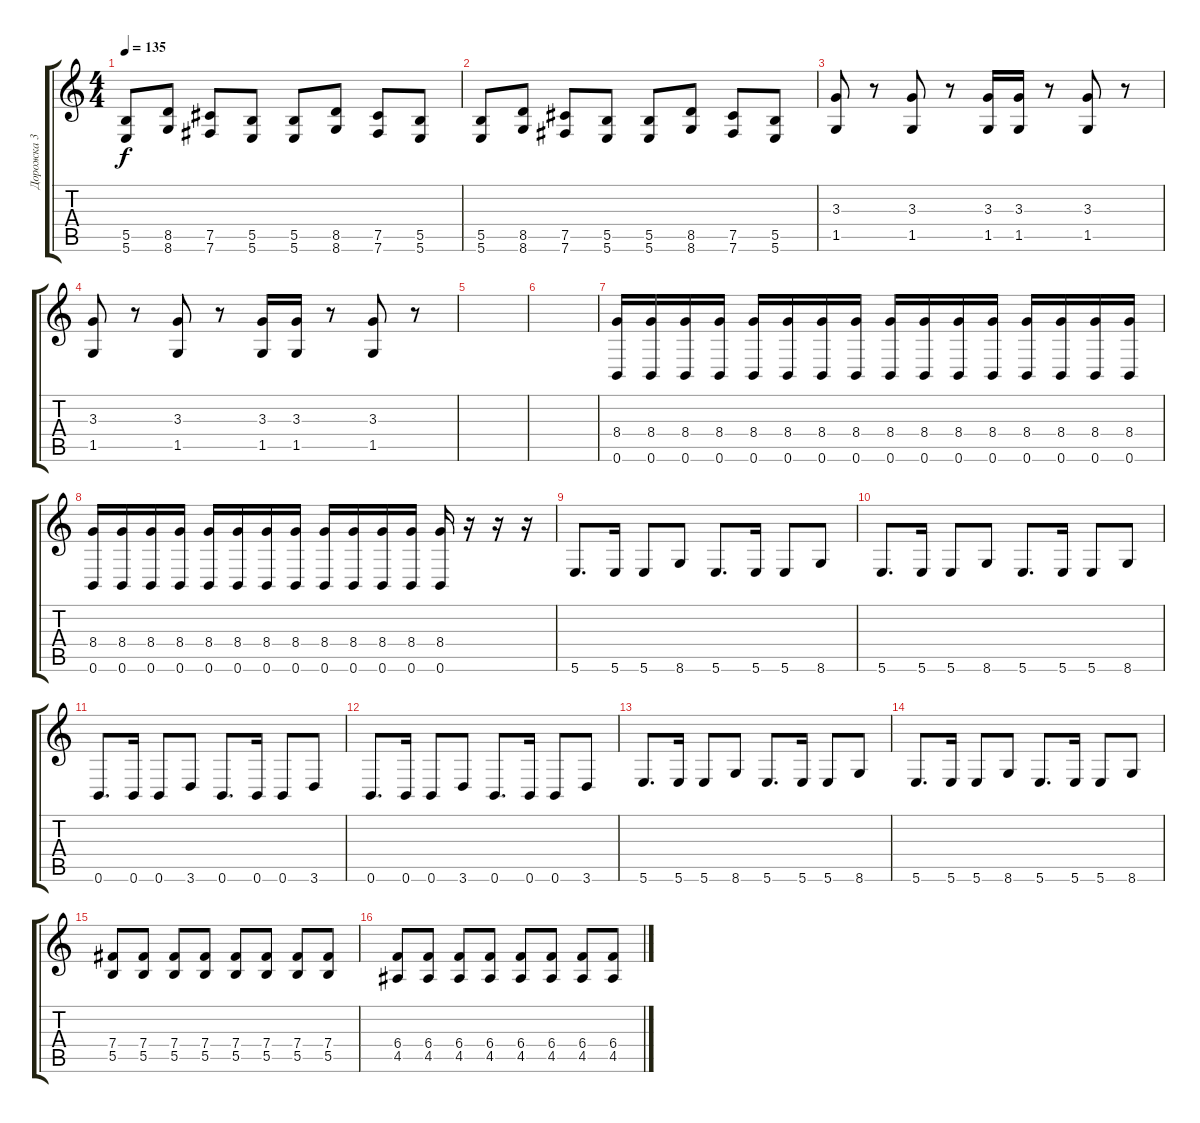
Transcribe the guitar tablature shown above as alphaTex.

\track ("Дорожка 3" "Дорожка 3") {instrument overdrivenguitar}
\staff {score tabs}
\tuning (Db4 Ab3 E3 B2 Gb2 B1) {hide}
\ts (4 4)
\tempo 135
\clef g2
\ks c
(5.5 5.6).8{dy f} (8.5 8.6).8 (7.5 7.6).8 (5.5 5.6).8 (5.5 5.6).8 (8.5 8.6).8 (7.5 7.6).8 (5.5 5.6).8 |
(5.5 5.6).8 (8.5 8.6).8 (7.5 7.6).8 (5.5 5.6).8 (5.5 5.6).8 (8.5 8.6).8 (7.5 7.6).8 (5.5 5.6).8 |
(3.3 1.5).8 r.8 (3.3 1.5).8 r.8 (3.3 1.5).16 (3.3 1.5).16 r.8 (3.3 1.5).8 r.8 |
(3.3 1.5).8 r.8 (3.3 1.5).8 r.8 (3.3 1.5).16 (3.3 1.5).16 r.8 (3.3 1.5).8 r.8 |
|
|
(8.4 0.6).16 (8.4 0.6).16 (8.4 0.6).16 (8.4 0.6).16 (8.4 0.6).16 (8.4 0.6).16 (8.4 0.6).16 (8.4 0.6).16 (8.4 0.6).16 (8.4 0.6).16 (8.4 0.6).16 (8.4 0.6).16 (8.4 0.6).16 (8.4 0.6).16 (8.4 0.6).16 (8.4 0.6).16 |
(8.4 0.6).16 (8.4 0.6).16 (8.4 0.6).16 (8.4 0.6).16 (8.4 0.6).16 (8.4 0.6).16 (8.4 0.6).16 (8.4 0.6).16 (8.4 0.6).16 (8.4 0.6).16 (8.4 0.6).16 (8.4 0.6).16 (8.4 0.6).16 r.16 r.16 r.16 |
5.6.8{d} 5.6.16 5.6.8 8.6.8 5.6.8{d} 5.6.16 5.6.8 8.6.8 |
5.6.8{d} 5.6.16 5.6.8 8.6.8 5.6.8{d} 5.6.16 5.6.8 8.6.8 |
0.6.8{d} 0.6.16 0.6.8 3.6.8 0.6.8{d} 0.6.16 0.6.8 3.6.8 |
0.6.8{d} 0.6.16 0.6.8 3.6.8 0.6.8{d} 0.6.16 0.6.8 3.6.8 |
5.6.8{d} 5.6.16 5.6.8 8.6.8 5.6.8{d} 5.6.16 5.6.8 8.6.8 |
5.6.8{d} 5.6.16 5.6.8 8.6.8 5.6.8{d} 5.6.16 5.6.8 8.6.8 |
(7.4 5.5).8 (7.4 5.5).8 (7.4 5.5).8 (7.4 5.5).8 (7.4 5.5).8 (7.4 5.5).8 (7.4 5.5).8 (7.4 5.5).8 |
(6.4 4.5).8 (6.4 4.5).8 (6.4 4.5).8 (6.4 4.5).8 (6.4 4.5).8 (6.4 4.5).8 (6.4 4.5).8 (6.4 4.5).8
